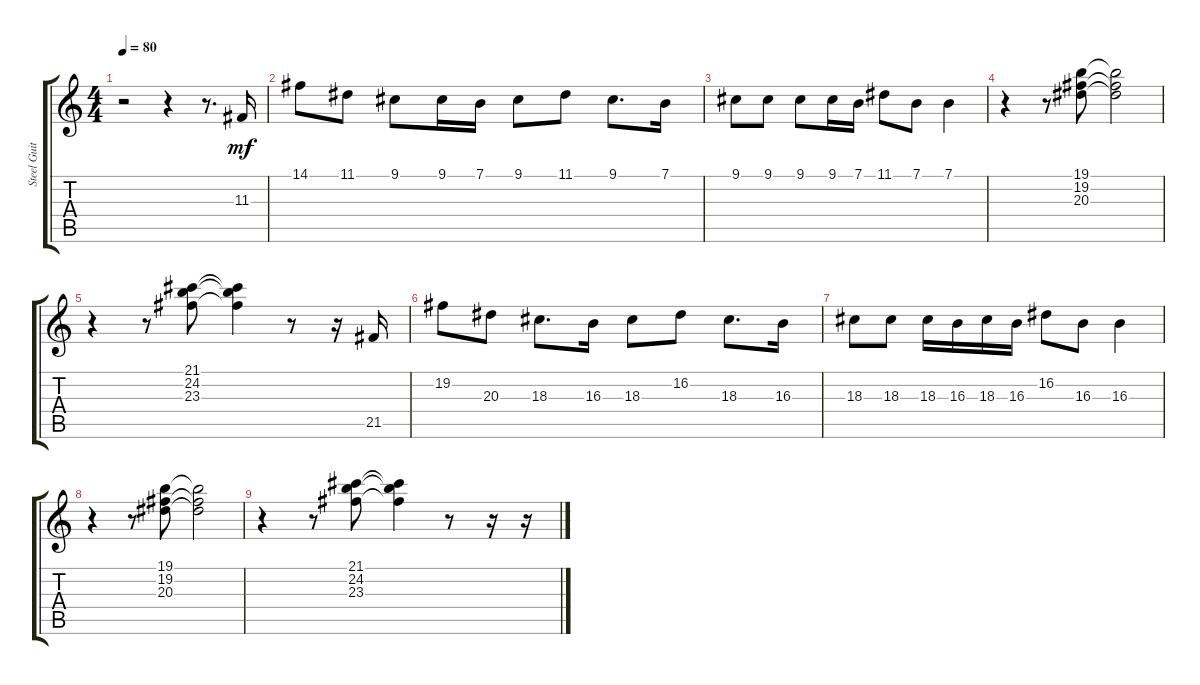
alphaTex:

\track ("Steel Guitar" "Steel Guit") {instrument panflute}
\staff {score tabs}
\tuning (E4 B3 G3 D3 A2 E2) {hide}
\ts (4 4)
\tempo 80
\clef g2
\ks c
r.2{dy mf} r.4 r.8{d} 11.3.16 |
14.1.8 11.1.8 9.1.8 9.1.16 7.1.16 9.1.8 11.1.8 9.1.8{d} 7.1.16 |
9.1.8 9.1.8 9.1.8 9.1.16 7.1.16 11.1.8 7.1.8 7.1.4 |
r.4 r.8 (19.1 19.2 20.3).8 (19.1{t} 19.2{t} 20.3{t}).2 |
r.4 r.8 (21.1 24.2 23.3).8 (21.1{t} 24.2{t} 23.3{t}).4 r.8 r.16 21.5.16 |
19.2.8 20.3.8 18.3.8{d} 16.3.16 18.3.8 16.2.8 18.3.8{d} 16.3.16 |
18.3.8 18.3.8 18.3.16 16.3.16 18.3.16 16.3.16 16.2.8 16.3.8 16.3.4 |
r.4 r.8 (19.1 19.2 20.3).8 (19.1{t} 19.2{t} 20.3{t}).2 |
r.4 r.8 (21.1 24.2 23.3).8 (21.1{t} 24.2{t} 23.3{t}).4 r.8 r.16 r.16
